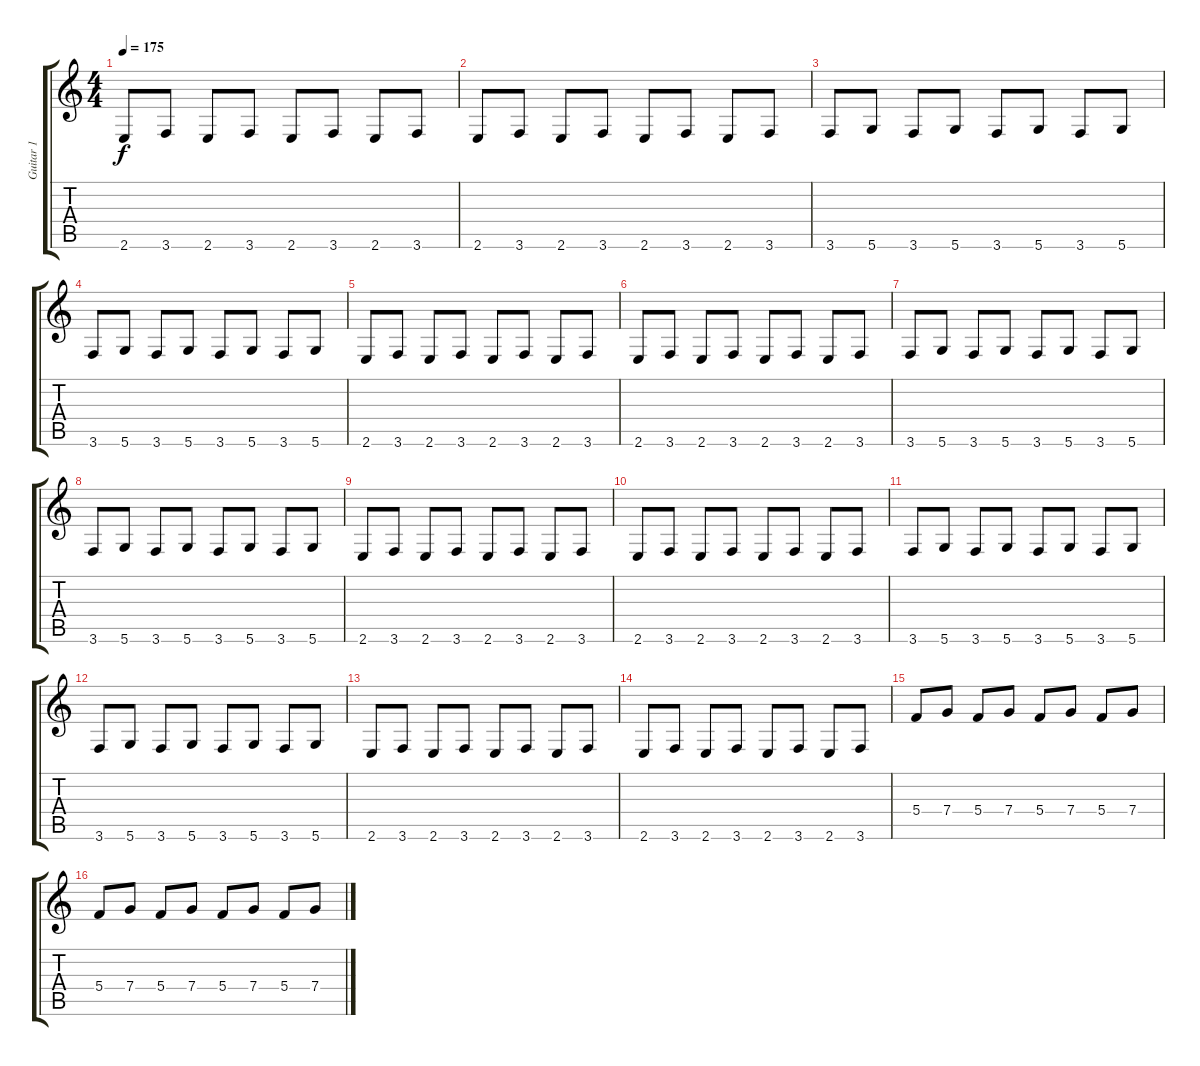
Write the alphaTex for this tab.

\track ("Guitar 1" "Guitar 1") {instrument distortionguitar}
\staff {score tabs}
\tuning (D4 A3 F3 C3 G2 D2) {hide}
\ts (4 4)
\tempo 175
\clef g2
\ks c
2.6.8{dy f} 3.6.8 2.6.8 3.6.8 2.6.8 3.6.8 2.6.8 3.6.8 |
2.6.8 3.6.8 2.6.8 3.6.8 2.6.8 3.6.8 2.6.8 3.6.8 |
3.6.8 5.6.8 3.6.8 5.6.8 3.6.8 5.6.8 3.6.8 5.6.8 |
3.6.8 5.6.8 3.6.8 5.6.8 3.6.8 5.6.8 3.6.8 5.6.8 |
2.6.8 3.6.8 2.6.8 3.6.8 2.6.8 3.6.8 2.6.8 3.6.8 |
2.6.8 3.6.8 2.6.8 3.6.8 2.6.8 3.6.8 2.6.8 3.6.8 |
3.6.8 5.6.8 3.6.8 5.6.8 3.6.8 5.6.8 3.6.8 5.6.8 |
3.6.8 5.6.8 3.6.8 5.6.8 3.6.8 5.6.8 3.6.8 5.6.8 |
2.6.8 3.6.8 2.6.8 3.6.8 2.6.8 3.6.8 2.6.8 3.6.8 |
2.6.8 3.6.8 2.6.8 3.6.8 2.6.8 3.6.8 2.6.8 3.6.8 |
3.6.8 5.6.8 3.6.8 5.6.8 3.6.8 5.6.8 3.6.8 5.6.8 |
3.6.8 5.6.8 3.6.8 5.6.8 3.6.8 5.6.8 3.6.8 5.6.8 |
2.6.8 3.6.8 2.6.8 3.6.8 2.6.8 3.6.8 2.6.8 3.6.8 |
2.6.8 3.6.8 2.6.8 3.6.8 2.6.8 3.6.8 2.6.8 3.6.8 |
5.4.8 7.4.8 5.4.8 7.4.8 5.4.8 7.4.8 5.4.8 7.4.8 |
5.4.8 7.4.8 5.4.8 7.4.8 5.4.8 7.4.8 5.4.8 7.4.8
